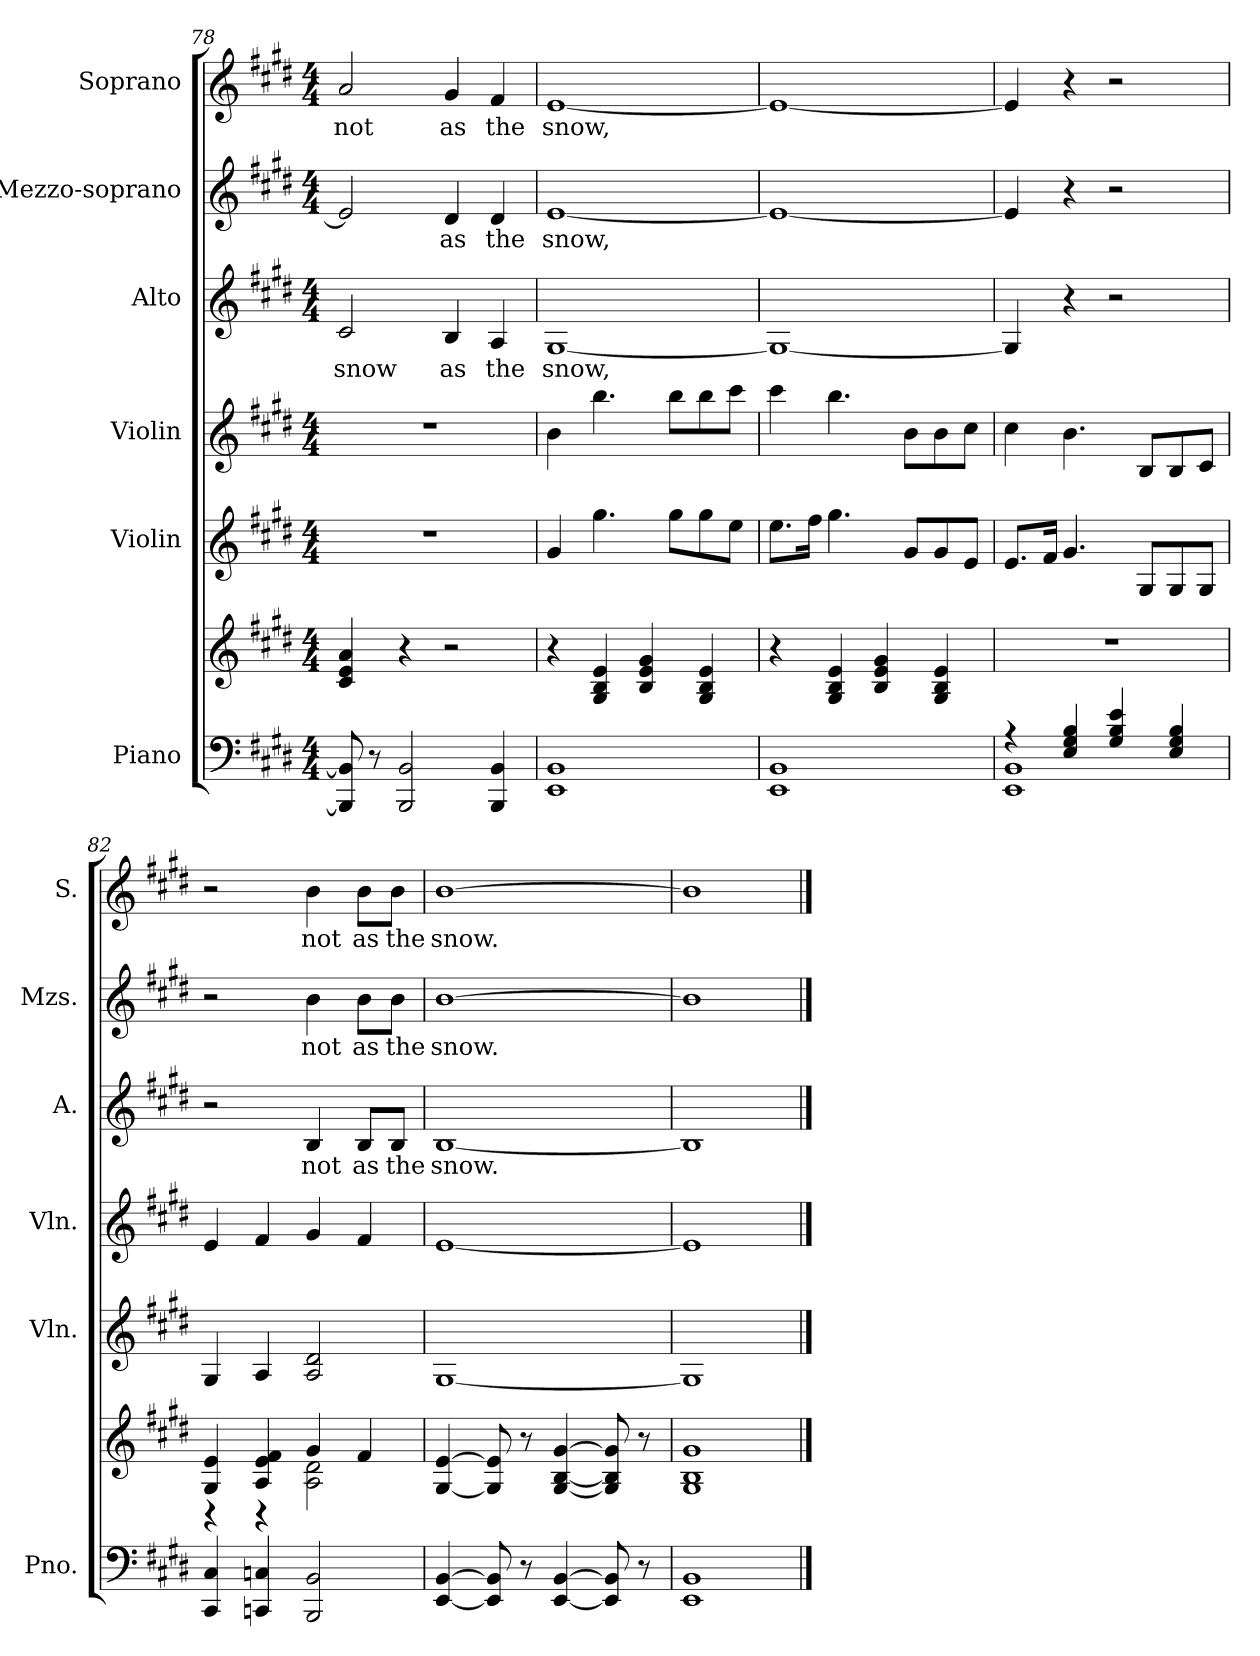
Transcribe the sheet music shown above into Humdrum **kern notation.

**kern	**kern	**kern	**kern	**kern	**text	**kern	**text	**kern	**text
*part6	*part6	*part5	*part4	*part3	*part3	*part2	*part2	*part1	*part1
*staff7	*staff6	*staff5	*staff4	*staff3	*staff3	*staff2	*staff2	*staff1	*staff1
*I"Piano	*	*I"Violin	*I"Violin	*I"Alto	*	*I"Mezzo-soprano	*	*I"Soprano	*
*I'Pno.	*	*I'Vln.	*I'Vln.	*I'A.	*	*I'Mzs.	*	*I'S.	*
*clefF4	*clefG2	*clefG2	*clefG2	*clefG2	*	*clefG2	*	*clefG2	*
*k[f#c#g#d#]	*k[f#c#g#d#]	*k[f#c#g#d#]	*k[f#c#g#d#]	*k[f#c#g#d#]	*	*k[f#c#g#d#]	*	*k[f#c#g#d#]	*
*M4/4	*M4/4	*M4/4	*M4/4	*M4/4	*	*M4/4	*	*M4/4	*
=78	=78	=78	=78	=78	=78	=78	=78	=78	=78
!	!	!	!	!	!LO:LY:b	!	!	!	!LO:LY:b
8BBB/] 8BB/]	4c#/ 4e/ 4a/	1r	1r	2c#/	snow	2e/]	.	2a/	not
8r	.	.	.	.	.	.	.	.	.
2BBB/ 2BB/	4r	.	.	.	.	.	.	.	.
!	!	!	!	!	!LO:LY:b	!	!LO:LY:b	!	!LO:LY:b
.	2r	.	.	4B/	as	4d#/	as	4g#/	as
!	!	!	!	!	!LO:LY:b	!	!LO:LY:b	!	!LO:LY:b
4BBB/ 4BB/	.	.	.	4A/	the	4d#/	the	4f#/	the
=79	=79	=79	=79	=79	=79	=79	=79	=79	=79
!	!	!	!	!	!LO:LY:b	!	!LO:LY:b	!	!LO:LY:b
1EE 1BB	4r	4g#/	4b\	[1G#	snow,	[1e	snow,	[1e	snow,
.	4G#/ 4B/ 4e/	4.gg#\	4.bb\	.	.	.	.	.	.
.	4B/ 4e/ 4g#/	.	.	.	.	.	.	.	.
.	.	8gg#\L	8bb\L	.	.	.	.	.	.
.	4G#/ 4B/ 4e/	8gg#\	8bb\	.	.	.	.	.	.
.	.	8ee\J	8ccc#\J	.	.	.	.	.	.
=80	=80	=80	=80	=80	=80	=80	=80	=80	=80
1EE 1BB	4r	8.ee\L	4ccc#\	1G#_	.	1e_	.	1e_	.
.	.	16ff#\Jk	.	.	.	.	.	.	.
.	4G#/ 4B/ 4e/	4.gg#\	4.bb\	.	.	.	.	.	.
.	4B/ 4e/ 4g#/	.	.	.	.	.	.	.	.
.	.	8g#/L	8b\L	.	.	.	.	.	.
.	4G#/ 4B/ 4e/	8g#/	8b\	.	.	.	.	.	.
.	.	8e/J	8cc#\J	.	.	.	.	.	.
=81	=81	=81	=81	=81	=81	=81	=81	=81	=81
*^	*	*	*	*	*	*	*	*	*
4r	1EE 1BB	1r	8.e/L	4cc#\	4G#/]	.	4e/]	.	4e/]	.
.	.	.	16f#/Jk	.	.	.	.	.	.	.
4E/ 4G#/ 4B/	.	.	4.g#/	4.b\	4r	.	4r	.	4r	.
4G#/ 4B/ 4e/	.	.	.	.	2r	.	2r	.	2r	.
.	.	.	8G#/L	8B/L	.	.	.	.	.	.
4E/ 4G#/ 4B/	.	.	8G#/	8B/	.	.	.	.	.	.
.	.	.	8G#/J	8c#/J	.	.	.	.	.	.
*v	*v	*	*	*	*	*	*	*	*	*
!!LO:LB:g=z
=82	=82	=82	=82	=82	=82	=82	=82	=82	=82
*	*^	*	*	*	*	*	*	*	*
4CC#/ 4C#/	4G#/ 4e/	4r	4G#/	4e/	2r	.	2r	.	2r	.
4CCn/ 4Cn/	4A/ 4e/ 4f#/	4r	4A/	4f#/	.	.	.	.	.	.
!	!	!	!	!	!	!LO:LY:b	!	!LO:LY:b	!	!LO:LY:b
2BBB/ 2BB/	4g#/	2A\ 2d#\	2A/ 2d#/	4g#/	4B/	not	4b\	not	4b\	not
!	!	!	!	!	!	!LO:LY:b	!	!LO:LY:b	!	!LO:LY:b
.	4f#/	.	.	4f#/	8B/L	as	8b\L	as	8b\L	as
!	!	!	!	!	!	!LO:LY:b	!	!LO:LY:b	!	!LO:LY:b
.	.	.	.	.	8B/J	the	8b\J	the	8b\J	the
*	*v	*v	*	*	*	*	*	*	*	*
=83	=83	=83	=83	=83	=83	=83	=83	=83	=83
!	!	!	!	!	!LO:LY:b	!	!LO:LY:b	!	!LO:LY:b
[4EE/ [4BB/	[4G#/ [4e/	[1G#	[1e	[1B	snow.	[1b	snow.	[1b	snow.
8EE/] 8BB/]	8G#/] 8e/]	.	.	.	.	.	.	.	.
8r	8r	.	.	.	.	.	.	.	.
[4EE/ [4BB/	[4G#/ [4B/ [4g#/	.	.	.	.	.	.	.	.
8EE/] 8BB/]	8G#/] 8B/] 8g#/]	.	.	.	.	.	.	.	.
8r	8r	.	.	.	.	.	.	.	.
=84	=84	=84	=84	=84	=84	=84	=84	=84	=84
1EE 1BB	1G# 1B 1g#	1G#]	1e]	1B]	.	1b]	.	1b]	.
==	==	==	==	==	==	==	==	==	==
*-	*-	*-	*-	*-	*-	*-	*-	*-	*-
